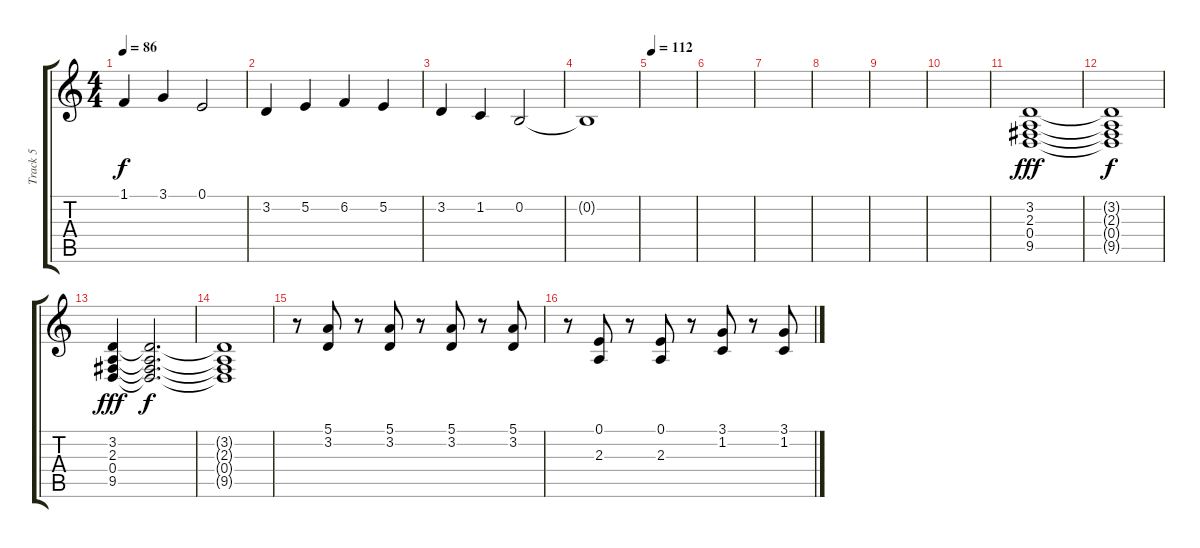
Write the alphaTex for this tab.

\track ("Track 5" "Track 5") {instrument accordion}
\staff {score tabs}
\tuning (E4 B3 G3 D3 A2 E2) {hide}
\ts (4 4)
\tempo 86
\clef g2
\ks c
1.1{t}.4{dy f} 3.1.4 0.1.2 |
3.2.4 5.2.4 6.2.4 5.2.4 |
3.2.4 1.2.4 0.2.2 |
0.2{t}.1 |
\tempo 112
|
|
|
|
|
|
(3.2 2.3 0.4 9.5).1{dy fff volume 4} |
(3.2{t} 2.3{t} 0.4{t} 9.5{t}).1{dy f} |
(3.2 2.3 0.4 9.5).4{dy fff volume 13} (3.2{t} 2.3{t} 0.4{t} 9.5{t}).2{d dy f volume 2} |
(3.2{t} 2.3{t} 0.4{t} 9.5{t}).1 |
r.8 (5.1 3.2).8{volume 10} r.8 (5.1 3.2).8 r.8 (5.1 3.2).8 r.8 (5.1 3.2).8 |
r.8 (0.1 2.3).8 r.8 (0.1 2.3).8 r.8 (3.1 1.2).8 r.8 (3.1 1.2).8
